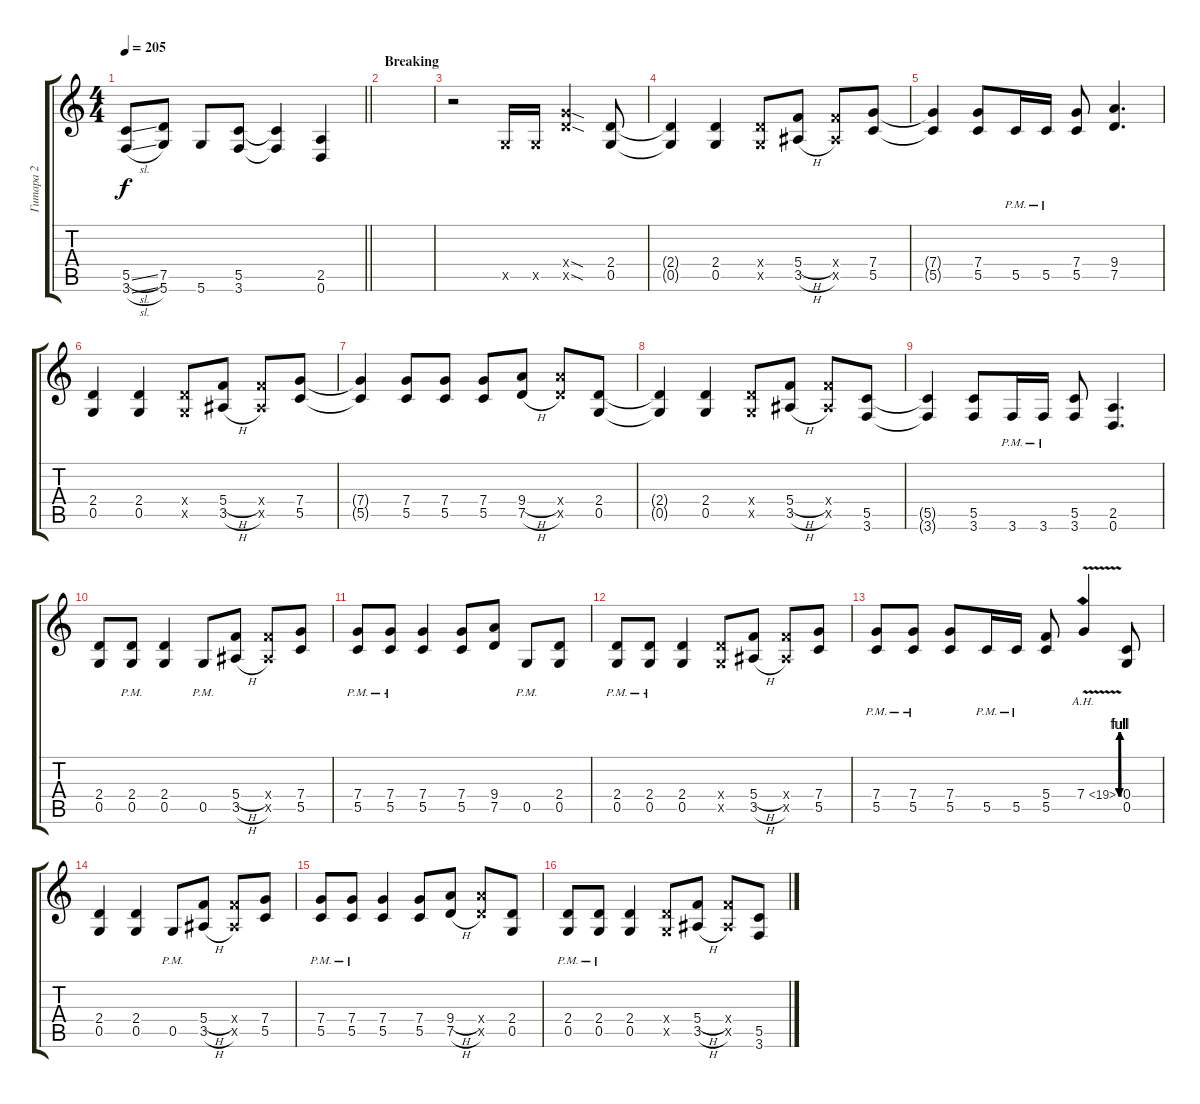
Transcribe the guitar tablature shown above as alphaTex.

\track ("Гитара 2" "Гитара 2") {instrument distortionguitar}
\staff {score tabs}
\tuning (D4 A3 F3 C3 G2 D2) {hide}
\ts (4 4)
\tempo 205
\clef g2
\barLineRight lightlight
\ks aminor
(5.5{sl} 3.6{sl}).8{dy f} (7.5 5.6).8 5.6.8 (5.5 3.6).8 (5.5{t} 3.6{t}).4 (2.5 0.6).4 |
\section ("" "Breaking")
|
r.2 0.5{x}.16 0.5{x}.16 (7.4{sod x} 7.5{sod x}).4 (2.4 0.5).8 |
(2.4{t} 0.5{t}).4 (2.4 0.5).4 (2.4{x} 0.5{x}).8 (5.4{h} 3.5{h}).8 (5.4{x} 3.5{x}).8 (7.4 5.5).8 |
(7.4{t} 5.5{t}).4 (7.4 5.5).8 5.5{pm}.16 5.5{pm}.16 (7.4 5.5).8 (9.4 7.5).4{d} |
(2.4 0.5).4 (2.4 0.5).4 (2.4{x} 0.5{x}).8 (5.4{h} 3.5{h}).8 (5.4{x} 3.5{x}).8 (7.4 5.5).8 |
(7.4{t} 5.5{t}).4 (7.4 5.5).8 (7.4 5.5).8 (7.4 5.5).8 (9.4{h} 7.5{h}).8 (9.4{x} 7.5{x}).8 (2.4 0.5).8 |
(2.4{t} 0.5{t}).4 (2.4 0.5).4 (2.4{x} 0.5{x}).8 (5.4{h} 3.5{h}).8 (5.4{x} 3.5{x}).8 (5.5 3.6).8 |
(5.5{t} 3.6{t}).4 (5.5 3.6).8 3.6{pm}.16 3.6{pm}.16 (5.5 3.6).8 (2.5 0.6).4{d} |
(2.4 0.5).8 (2.4{pm} 0.5{pm}).8 (2.4 0.5).4 0.5{pm}.8 (5.4{h} 3.5{h}).8 (5.4{x} 3.5{x}).8 (7.4 5.5).8 |
(7.4{pm} 5.5{pm}).8 (7.4{pm} 5.5{pm}).8 (7.4 5.5).4 (7.4 5.5).8 (9.4 7.5).8 0.5{pm}.8 (2.4 0.5).8 |
(2.4{pm} 0.5{pm}).8 (2.4{pm} 0.5{pm}).8 (2.4 0.5).4 (2.4{x} 0.5{x}).8 (5.4{h} 3.5{h}).8 (5.4{x} 3.5{x}).8 (7.4 5.5).8 |
(7.4{pm} 5.5{pm}).8 (7.4{pm} 5.5{pm}).8 (7.4 5.5).8 5.5{pm}.16 5.5{pm}.16 (5.4 5.5).8 7.4{be (custom 0 0 15 4 31 0 46 4 60 0) ah 12 v}.4 (0.4 0.5).8 |
(2.4 0.5).4 (2.4 0.5).4 0.5{pm}.8 (5.4{h} 3.5{h}).8 (5.4{x} 3.5{x}).8 (7.4 5.5).8 |
(7.4{pm} 5.5{pm}).8 (7.4{pm} 5.5{pm}).8 (7.4 5.5).4 (7.4 5.5).8 (9.4{h} 7.5{h}).8 (9.4{x} 7.5{x}).8 (2.4 0.5).8 |
(2.4{pm} 0.5{pm}).8 (2.4{pm} 0.5{pm}).8 (2.4 0.5).4 (2.4{x} 0.5{x}).8 (5.4{h} 3.5{h}).8 (5.4{x} 3.5{x}).8 (5.5 3.6).8
